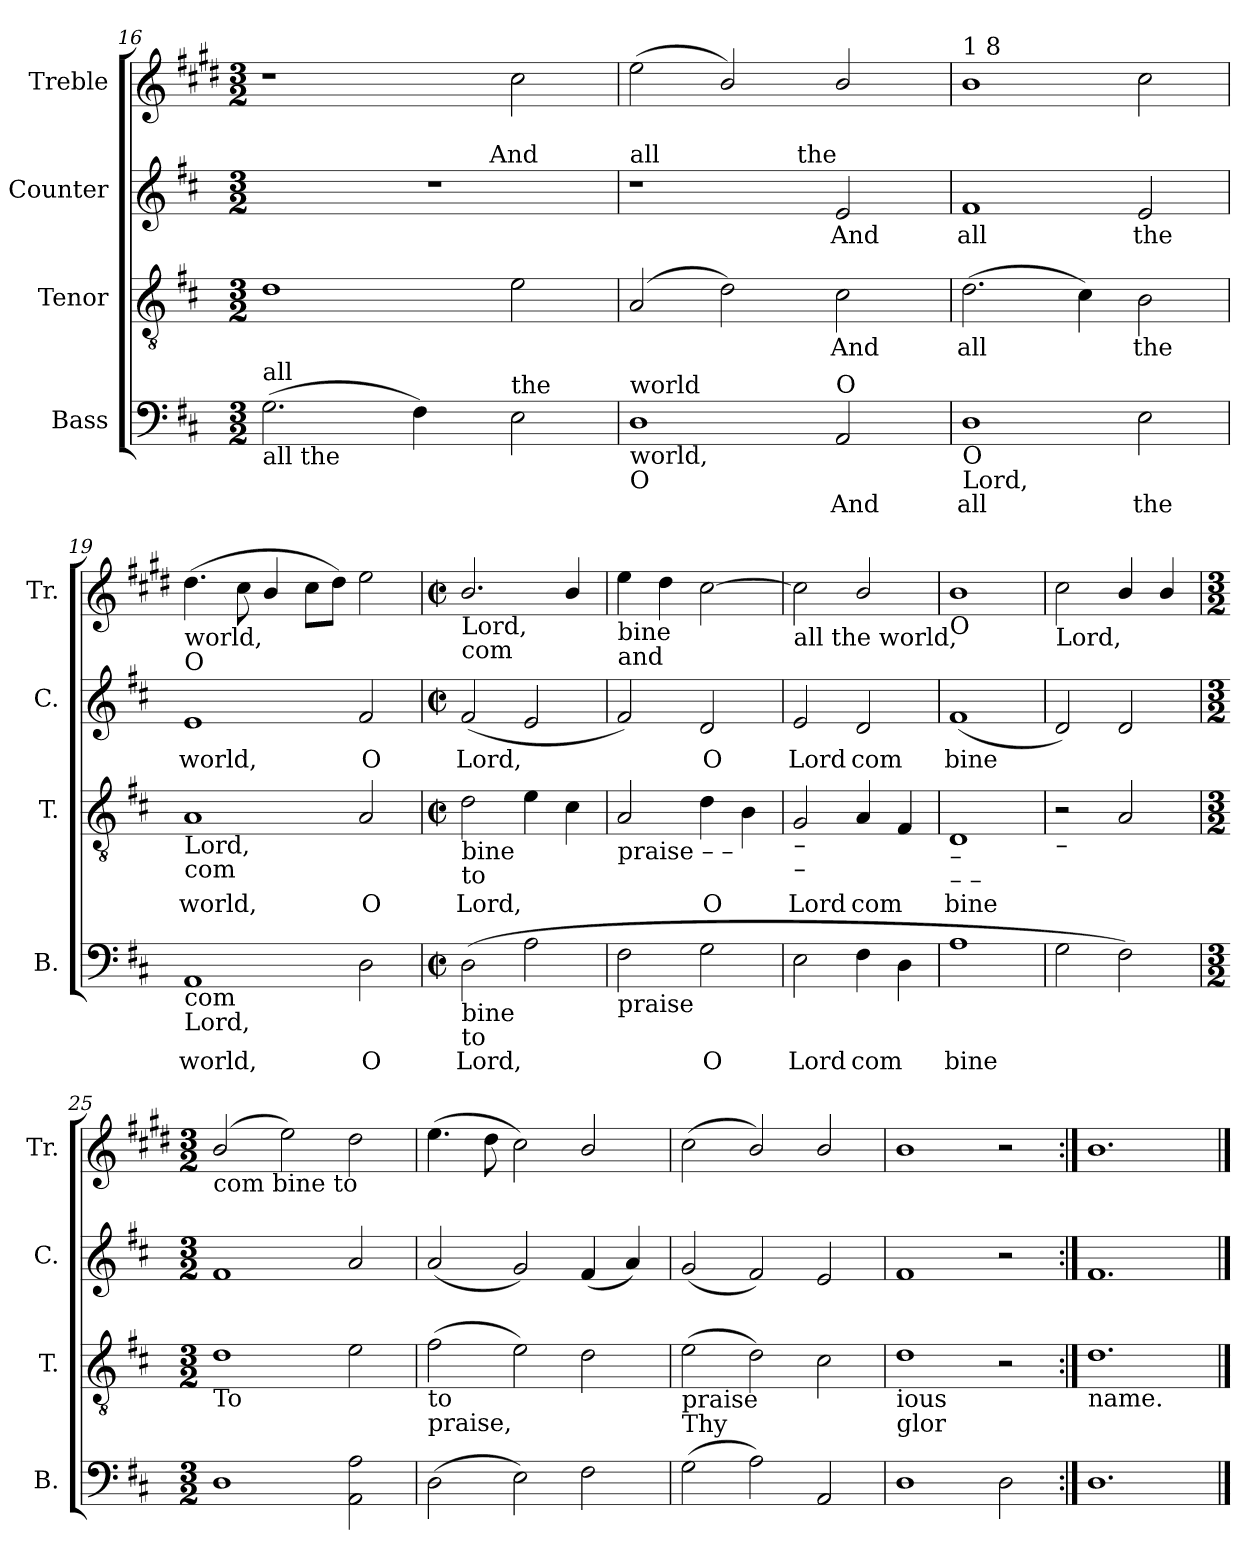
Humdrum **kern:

**kern	**text	**kern	**text	**kern	**text	**kern
*part4	*part4	*part3	*part3	*part2	*part2	*part1
*staff4	*staff4	*staff3	*staff3	*staff2	*staff2	*staff1
*I"Bass	*	*I"Tenor	*	*I"Counter	*	*I"Treble
*I'B.	*	*I'T.	*	*I'C.	*	*I'Tr.
*clefF4	*	*clefGv2	*	*clefG2	*	*clefG2
*	*	*	*	*	*	*ITrd1c2
*k[f#c#]	*	*k[f#c#]	*	*k[f#c#]	*	*k[f#c#]
*D:	*	*D:	*	*D:	*	*D:
*M3/2	*	*M3/2	*	*M3/2	*	*M3/2
=16	=16	=16	=16	=16	=16	=16
!LO:TX:a:t=all	!	!	!	!	!	!
!LO:TX:b:t=all the	!	!	!	!	!	!
!	!LO:LY:a:cj	!	!LO:LY:a:cj	!	!	!
*	*	*	*	*^	*	*
(>2.G\	.	1d	.	1.r	2ryy	.	1r
.	.	.	.	.	4ryy	.	.
!	!LO:LY:a:cj	!	!	!	!	!	!
4F#\)	.	.	.	.	8ryy	.	.
.	.	.	.	.	16ryy	.	.
.	.	.	.	.	64ryy	.	.
!	!	!	!	!	!LO:TX:a:t=And	!	!
.	.	.	.	.	2ryy	.	.
!LO:TX:a:t=the	!	!	!	!	!	!	!
!	!LO:LY:a:cj	!	!LO:LY:a:cj	!	!	!	!
2E\	.	2e\	.	.	.	.	2b\
.	.	.	.	.	32.ryy	.	.
=17	=17	=17	=17	=17	=17	=17	=17
!	!	!	!	!LO:TX:a:t=all	!	!	!
!LO:TX:a:t=world	!	!	!	!	!	!	!
!LO:TX:b:t=world,	!	!	!	!	!	!	!
!LO:TX:b:t=O	!	!	!	!	!	!	!
!	!LO:LY:a:cj	!	!LO:LY:a:cj	!	!	!	!
1D	.	(>2A/	.	1r	2..ryy	.	(>2dd\
!	!	!	!LO:LY:a:cj	!	!	!	!
.	.	2d\)	.	.	.	.	2a/)
!	!	!	!	!	!LO:TX:a:t=the	!	!
.	.	.	.	.	2ryy	.	.
!LO:TX:a:t=O	!	!	!	!	!	!	!
!	!LO:LY:a:cj	!	!LO:LY:a:cj	!	!	!LO:LY:b:cj	!
2AA/	And	2c#\	And	2e/	.	And	2a/
.	.	.	.	.	8ryy	.	.
!!LO:LB:g=z
=18	=18	=18	=18	=18	=18	=18	=18
!	!	!	!	!	!	!	!LO:TX:a:t=1 8
!LO:TX:b:t=O	!	!	!	!	!	!	!
!LO:TX:b:t=Lord,	!	!	!	!	!	!	!
!	!LO:LY:a:cj	!	!LO:LY:a:cj	!	!	!LO:LY:b:cj	!
*	*	*	*	*v	*v	*	*
1D	all	(>2.d\	all	1f#	all	1a
!	!	!	!LO:LY:a:cj	!	!	!
.	.	4c#\)	.	.	.	.
!	!LO:LY:a:cj	!	!LO:LY:a:cj	!	!LO:LY:b:cj	!
2E\	the	2B\	the	2e/	the	2b\
=19	=19	=19	=19	=19	=19	=19
!	!	!	!	!	!	!LO:TX:b:t=world,
!	!	!	!	!	!	!LO:TX:b:t=O
!	!	!LO:TX:b:t=Lord,	!	!	!	!
!	!	!LO:TX:b:t=com	!	!	!	!
!LO:TX:b:t=com	!	!	!	!	!	!
!LO:TX:b:t=Lord,	!	!	!	!	!	!
!	!LO:LY:a:cj	!	!LO:LY:a:cj	!	!LO:LY:b:cj	!
1AA	world,	1A	world,	1e	world,	(>4.cc#\
.	.	.	.	.	.	8b\
.	.	.	.	.	.	4a/
.	.	.	.	.	.	8b\L
.	.	.	.	.	.	8cc#\J)
!	!LO:LY:a:cj	!	!LO:LY:a:cj	!	!LO:LY:b:cj	!
2D\	O	2A/	O	2f#/	O	2dd\
=20	=20	=20	=20	=20	=20	=20
*M2/2	*	*M2/2	*	*M2/2	*	*M2/2
*met(c|)	*	*met(c|)	*	*met(c|)	*	*met(c|)
!	!	!	!	!	!	!LO:TX:b:t=Lord,
!	!	!	!	!	!	!LO:TX:b:t=com
!	!	!LO:TX:b:t=bine	!	!	!	!
!	!	!LO:TX:b:t=to	!	!	!	!
!LO:TX:b:t=bine	!	!	!	!	!	!
!LO:TX:b:t=to	!	!	!	!	!	!
!	!LO:LY:a:cj	!	!LO:LY:a:cj	!	!LO:LY:b:cj	!
(>2D\	Lord,	2d\	Lord,	(<2f#/	Lord,	2.a/
!	!LO:LY:a:cj	!	!LO:LY:a:cj	!	!LO:LY:b:cj	!
2A\	.	4e\	.	2e/	.	.
!	!	!	!LO:LY:a:cj	!	!	!
.	.	4c#\	.	.	.	4a/
=21	=21	=21	=21	=21	=21	=21
!	!	!	!	!	!	!LO:TX:b:t=bine
!	!	!	!	!	!	!LO:TX:b:t=and
!	!	!LO:TX:b:t=praise – –	!	!	!	!
!LO:TX:b:t=praise	!	!	!	!	!	!
!	!LO:LY:a:cj	!	!LO:LY:a:cj	!	!LO:LY:b:cj	!
2F#\	.	2A/	.	2f#/)	.	4dd\
.	.	.	.	.	.	4cc#\
!	!LO:LY:a:cj	!	!LO:LY:a:cj	!	!LO:LY:b:cj	!
2G\	O	4d\	O	2d/	O	[>2b\
!	!	!	!LO:LY:a:cj	!	!	!
.	.	4B\	.	.	.	.
=22	=22	=22	=22	=22	=22	=22
!	!	!	!	!	!	!LO:TX:b:t=all the world,
!	!	!LO:TX:b:t=–	!	!	!	!
!	!	!LO:TX:b:t=–	!	!	!	!
!	!LO:LY:a:cj	!	!LO:LY:a:cj	!	!LO:LY:b:cj	!
2E\	Lord	2G/	Lord	2e/	Lord	2b\]
!	!LO:LY:a:cj	!	!LO:LY:a:cj	!	!LO:LY:b:cj	!
4F#\	com	4A/	com	2d/	com	2a/
!	!LO:LY:a:cj	!	!LO:LY:a:cj	!	!	!
4D\	.	4F#/	.	.	.	.
=23	=23	=23	=23	=23	=23	=23
!	!	!	!	!	!	!LO:TX:b:t=O
!	!	!LO:TX:b:t=–	!	!	!	!
!	!	!LO:TX:b:t=– –	!	!	!	!
!	!LO:LY:a:cj	!	!LO:LY:a:cj	!	!LO:LY:b:cj	!
1A	bine	1D	bine	(<1f#	bine	1a
=24	=24	=24	=24	=24	=24	=24
!	!	!	!	!	!	!LO:TX:b:t=Lord,
!	!	!LO:TX:b:t=–	!	!	!	!
!	!LO:LY:a:cj	!	!	!	!LO:LY:b:cj	!
2G\	.	2r	.	2d/)	.	2b\
!	!LO:LY:a:cj	!	!LO:LY:a:cj	!	!LO:LY:b:cj	!
2F#\)	.	2A/	.	2d/	.	4a/
.	.	.	.	.	.	4a/
!!LO:PB:g=z
=25	=25	=25	=25	=25	=25	=25
*M3/2	*	*M3/2	*	*M3/2	*	*M3/2
!	!	!	!	!	!	!LO:TX:b:t=com bine to
!	!	!LO:TX:b:t=To	!	!	!	!
!	!LO:LY:a:cj	!	!LO:LY:a:cj	!	!LO:LY:b:cj	!
1D	.	1d	.	1f#	.	(>2a/
.	.	.	.	.	.	2dd\)
!	!LO:LY:a:cj	!	!LO:LY:a:cj	!	!LO:LY:b:cj	!
2A\ 2AA\	.	2e\	.	2a/	.	2cc#\
=26	=26	=26	=26	=26	=26	=26
!	!	!LO:TX:b:t=to	!	!	!	!
!	!	!LO:TX:b:t=praise,	!	!	!	!
!	!LO:LY:a:cj	!	!LO:LY:a:cj	!	!LO:LY:b:cj	!
(>2D\	.	(>2f#\	.	(>2a/	.	(>4.dd\
.	.	.	.	.	.	8cc#\
!	!LO:LY:a:cj	!	!LO:LY:a:cj	!	!LO:LY:b:cj	!
2E\)	.	2e\)	.	2g/)	.	2b\)
!	!LO:LY:a:cj	!	!LO:LY:a:cj	!	!LO:LY:b:cj	!
2F#\	.	2d\	.	(<4f#/	.	2a/
!	!	!	!	!	!LO:LY:b:cj	!
.	.	.	.	4a/)	.	.
=27	=27	=27	=27	=27	=27	=27
!	!	!LO:TX:b:t=praise	!	!	!	!
!	!	!LO:TX:b:t=Thy	!	!	!	!
!	!LO:LY:a:cj	!	!LO:LY:a:cj	!	!LO:LY:b:cj	!
(>2G\	.	(>2e\	.	(>2g/	.	(>2b\
!	!LO:LY:a:cj	!	!LO:LY:a:cj	!	!LO:LY:b:cj	!
2A\)	.	2d\)	.	2f#/)	.	2a/)
!	!LO:LY:a:cj	!	!LO:LY:a:cj	!	!LO:LY:b:cj	!
2AA/	.	2c#\	.	2e/	.	2a/
=28	=28	=28	=28	=28	=28	=28
!	!	!LO:TX:b:t=ious	!	!	!	!
!	!	!LO:TX:b:t=glor	!	!	!	!
!	!LO:LY:a:cj	!	!LO:LY:a:cj	!	!LO:LY:b:cj	!
1D	.	1d	.	1f#	.	1a
!	!LO:LY:a:cj	!	!	!	!	!
2D\	.	2r	.	2r	.	2r
=29:|!	=29:|!	=29:|!	=29:|!	=29:|!	=29:|!	=29:|!
!	!	!LO:TX:b:t=name.	!	!	!	!
!	!LO:LY:a:cj	!	!LO:LY:a:cj	!	!LO:LY:b:cj	!
1.D	.	1.d	.	1.f#	.	1.a
==	==	==	==	==	==	==
*-	*-	*-	*-	*-	*-	*-
